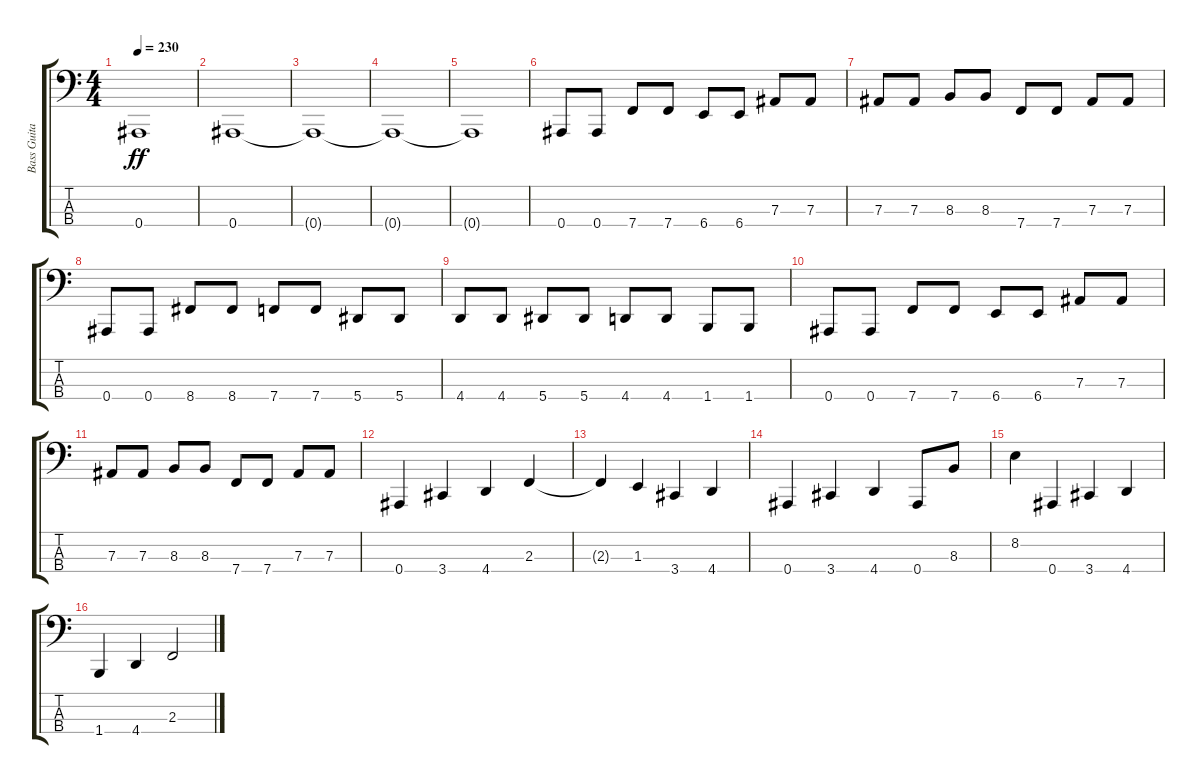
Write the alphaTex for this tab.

\track ("Bass Guitar" "Bass Guita") {instrument electricbassfinger}
\staff {score tabs}
\tuning (Db2 Ab1 Eb1 Bb0) {hide}
\ts (4 4)
\tempo 230
\clef f4
\ks c
0.4{t}.1{dy ff} |
0.4.1 |
0.4{t}.1 |
0.4{t}.1 |
0.4{t}.1 |
0.4.8 0.4.8 7.4.8 7.4.8 6.4.8 6.4.8 7.3.8 7.3.8 |
7.3.8 7.3.8 8.3.8 8.3.8 7.4.8 7.4.8 7.3.8 7.3.8 |
0.4.8 0.4.8 8.4.8 8.4.8 7.4.8 7.4.8 5.4.8 5.4.8 |
4.4.8 4.4.8 5.4.8 5.4.8 4.4.8 4.4.8 1.4.8 1.4.8 |
0.4.8 0.4.8 7.4.8 7.4.8 6.4.8 6.4.8 7.3.8 7.3.8 |
7.3.8 7.3.8 8.3.8 8.3.8 7.4.8 7.4.8 7.3.8 7.3.8 |
0.4.4 3.4.4 4.4.4 2.3.4 |
2.3{t}.4 1.3.4 3.4.4 4.4.4 |
0.4.4 3.4.4 4.4.4 0.4.8{instrument slapbass2} 8.3.8 |
8.2.4 0.4.4{instrument electricbassfinger} 3.4.4 4.4.4 |
1.4.4 4.4.4 2.3.2
